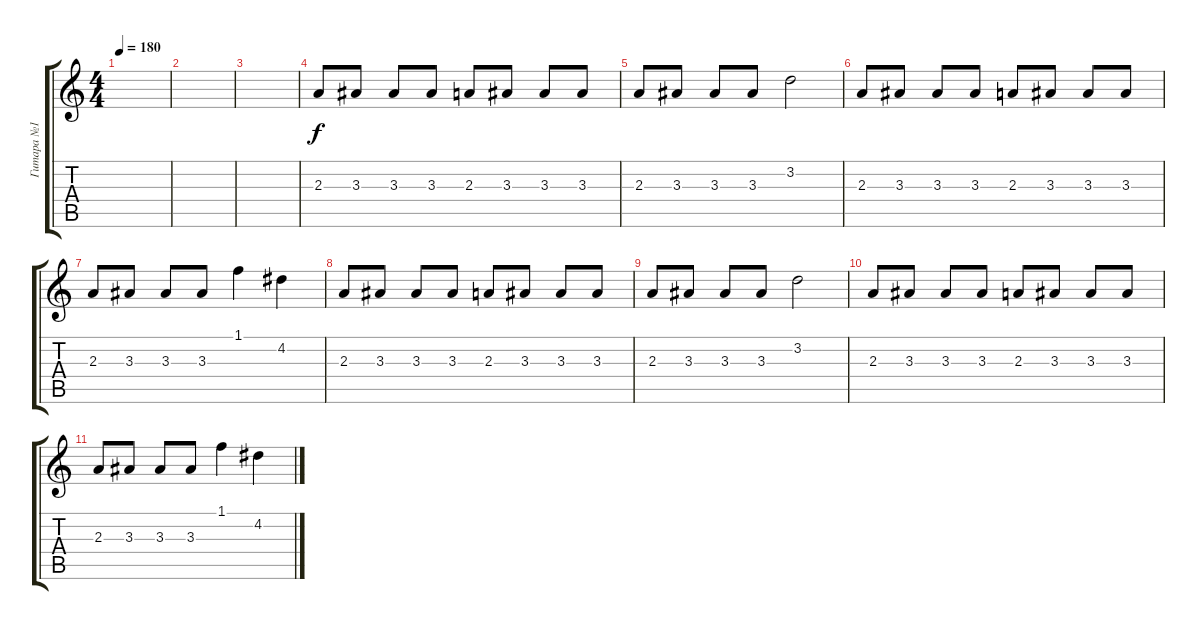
\track ("Гитара №1" "Гитара №1") {instrument distortionguitar}
\staff {score tabs}
\tuning (E4 B3 G3 D3 A2 E2) {hide}
\ts (4 4)
\tempo 180
\clef g2
\ks c
|
|
|
2.3.8 3.3.8 3.3.8 3.3.8 2.3.8 3.3.8 3.3.8 3.3.8 |
2.3.8 3.3.8 3.3.8 3.3.8 3.2.2 |
2.3.8 3.3.8 3.3.8 3.3.8 2.3.8 3.3.8 3.3.8 3.3.8 |
2.3.8 3.3.8 3.3.8 3.3.8 1.1.4 4.2.4 |
2.3.8 3.3.8 3.3.8 3.3.8 2.3.8 3.3.8 3.3.8 3.3.8 |
2.3.8 3.3.8 3.3.8 3.3.8 3.2.2 |
2.3.8 3.3.8 3.3.8 3.3.8 2.3.8 3.3.8 3.3.8 3.3.8 |
2.3.8 3.3.8 3.3.8 3.3.8 1.1.4 4.2.4
